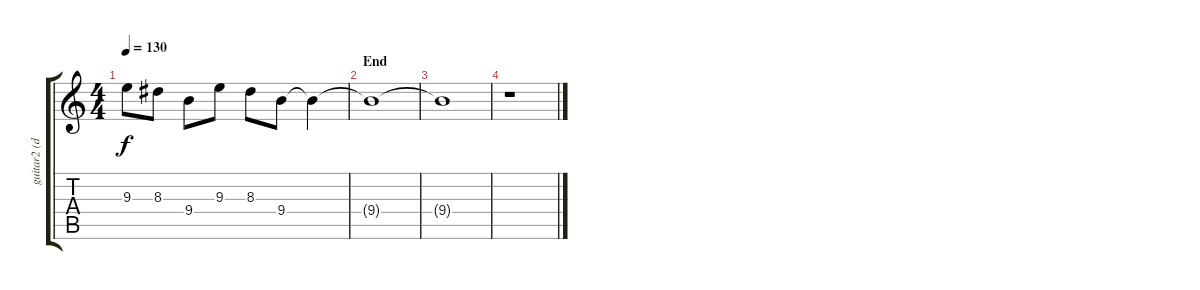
\track ("guitar2 (dist.)" "guitar2 (d") {instrument distortionguitar}
\staff {score tabs}
\tuning (E4 B3 G3 D3 A2 E2) {hide}
\ts (4 4)
\tempo 130
\clef g2
\ks c
9.3.8{dy f} 8.3.8 9.4.8 9.3.8 8.3.8 9.4.8 9.4{t}.4 |
\section ("" "End")
9.4{t}.1 |
9.4{t}.1 |
r.1
